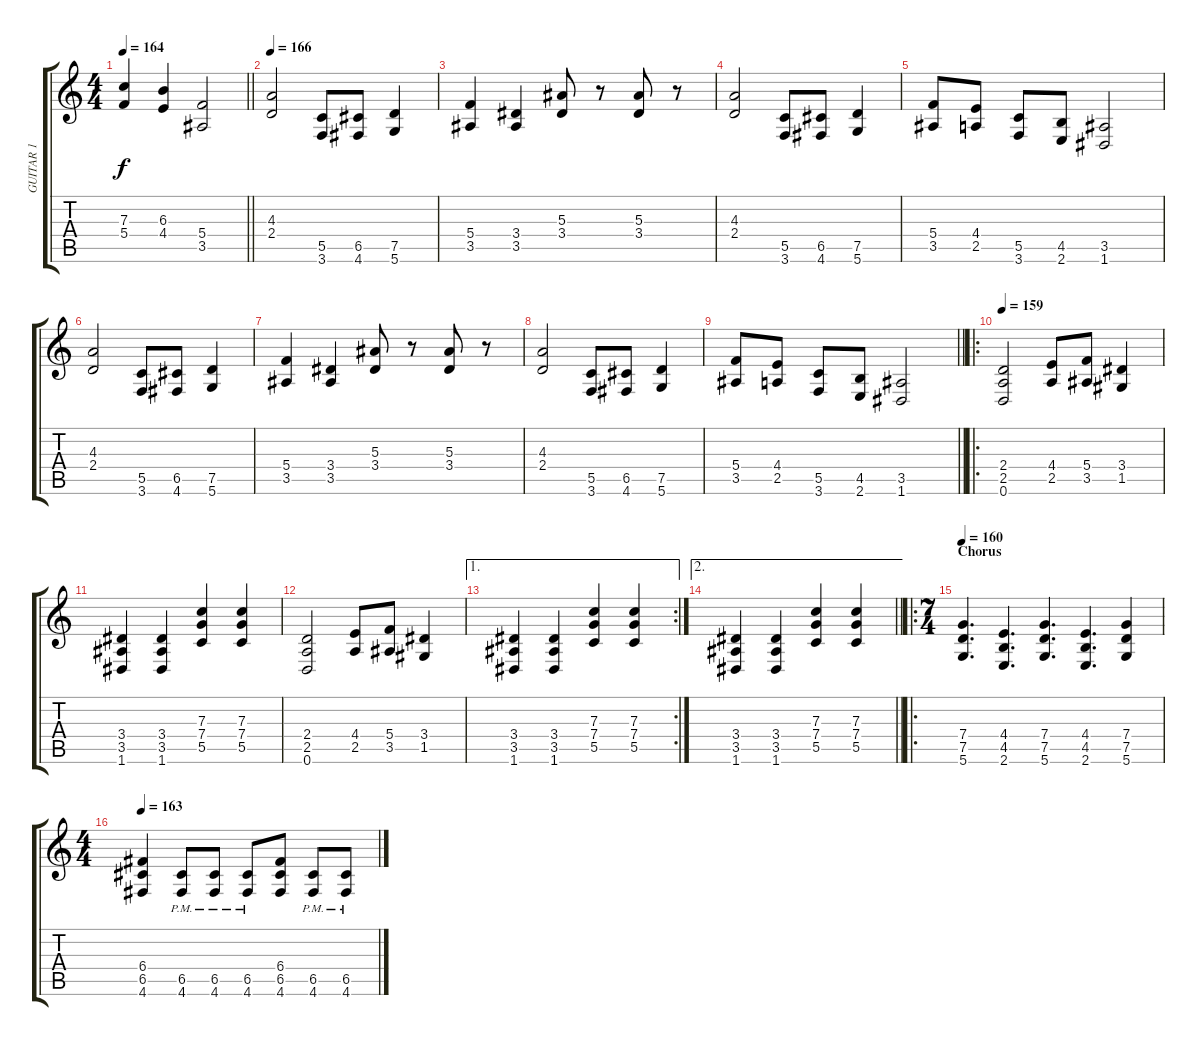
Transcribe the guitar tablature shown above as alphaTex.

\track ("GUITAR 1" "GUITAR 1") {instrument overdrivenguitar}
\staff {score tabs}
\tuning (D4 A3 F3 C3 G2 D2) {hide}
\ts (4 4)
\tempo 164
\clef g2
\barLineRight lightlight
\ks c
(7.3 5.4).4{dy f} (6.3 4.4).4 (5.4 3.5).2 |
\tempo 166
(4.3 2.4).2 (5.5 3.6).8 (6.5 4.6).8 (7.5 5.6).4 |
(5.4 3.5).4 (3.4 3.5).4 (5.3 3.4).8 r.8 (5.3 3.4).8 r.8 |
(4.3 2.4).2 (5.5 3.6).8 (6.5 4.6).8 (7.5 5.6).4 |
(5.4 3.5).8 (4.4 2.5).8 (5.5 3.6).8 (4.5 2.6).8 (3.5 1.6).2 |
(4.3 2.4).2 (5.5 3.6).8 (6.5 4.6).8 (7.5 5.6).4 |
(5.4 3.5).4 (3.4 3.5).4 (5.3 3.4).8 r.8 (5.3 3.4).8 r.8 |
(4.3 2.4).2 (5.5 3.6).8 (6.5 4.6).8 (7.5 5.6).4 |
\barLineRight lightlight
(5.4 3.5).8 (4.4 2.5).8 (5.5 3.6).8 (4.5 2.6).8 (3.5 1.6).2 |
\ro
\tempo 159
(2.4 2.5 0.6).2 (4.4 2.5).8 (5.4 3.5).8 (3.4 1.5).4 |
(3.4 3.5 1.6).4 (3.4 3.5 1.6).4 (7.3 7.4 5.5).4 (7.3 7.4 5.5).4 |
(2.4 2.5 0.6).2 (4.4 2.5).8 (5.4 3.5).8 (3.4 1.5).4 |
\ae 1
\rc 2
(3.4 3.5 1.6).4 (3.4 3.5 1.6).4 (7.3 7.4 5.5).4 (7.3 7.4 5.5).4 |
\ae 2
\barLineRight lightlight
(3.4 3.5 1.6).4 (3.4 3.5 1.6).4 (7.3 7.4 5.5).4 (7.3 7.4 5.5).4 |
\ro
\ts (7 4)
\section ("" "Chorus")
\tempo 160
(7.4 7.5 5.6).4{d} (4.4 4.5 2.6).4{d} (7.4 7.5 5.6).4{d} (4.4 4.5 2.6).4{d} (7.4 7.5 5.6).4 |
\ts (4 4)
\tempo 163
(6.4 6.5 4.6).4 (6.5{pm} 4.6{pm}).8 (6.5{pm} 4.6{pm}).8 (6.5{pm} 4.6{pm}).8 (6.4 6.5 4.6).8 (6.5{pm} 4.6{pm}).8 (6.5{pm} 4.6{pm}).8
